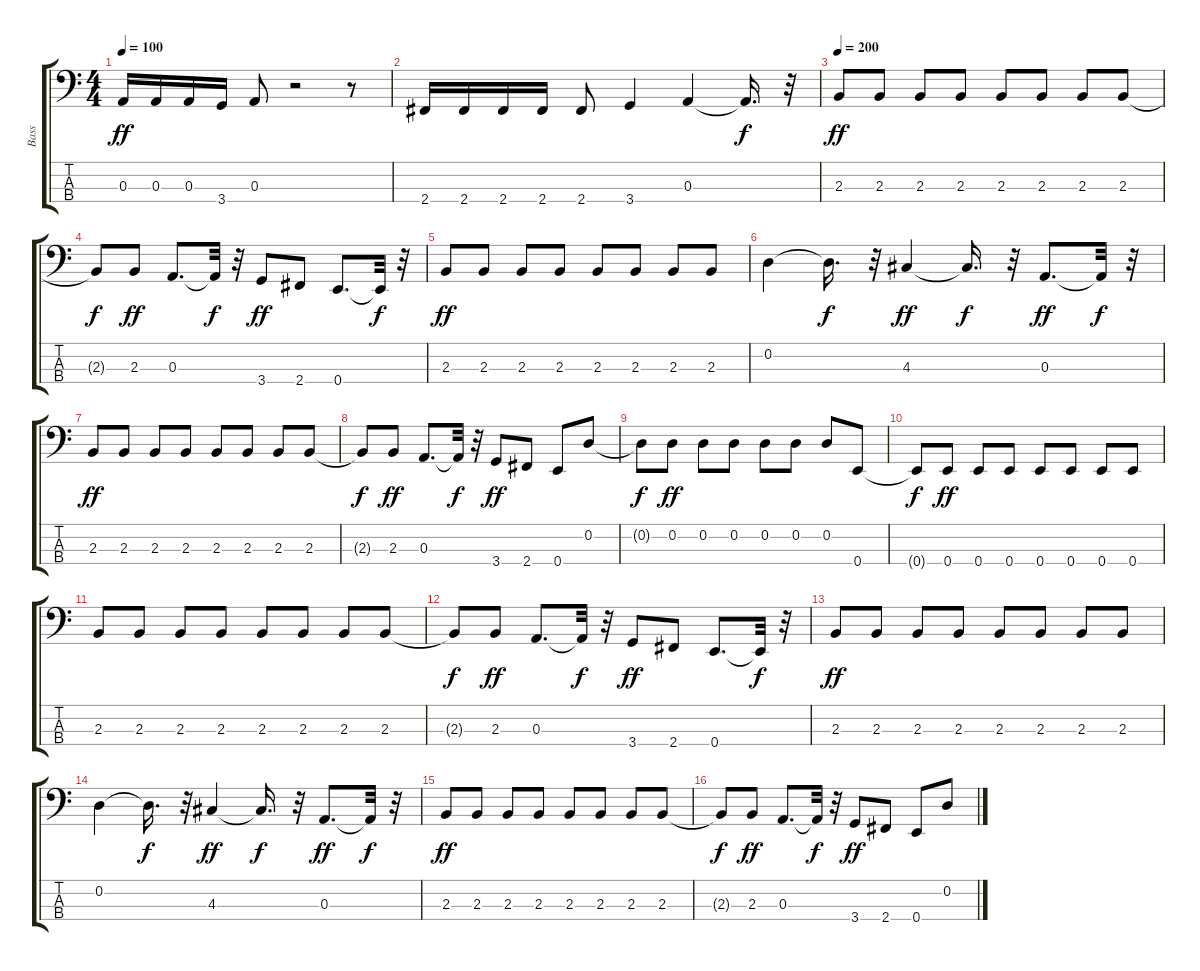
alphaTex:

\track ("Bass" "Bass") {instrument electricbassfinger}
\staff {score tabs}
\tuning (G2 D2 A1 E1) {hide}
\ts (4 4)
\tempo 100
\clef f4
\ks c
0.3.16{dy ff} 0.3.16 0.3.16 3.4.16 0.3.8 r.2 r.8 |
2.4.16 2.4.16 2.4.16 2.4.16 2.4.8 3.4.4 0.3.4 0.3{t}.16{d dy f} r.32 |
\tempo 200
2.3.8{dy ff} 2.3.8 2.3.8 2.3.8 2.3.8 2.3.8 2.3.8 2.3.8 |
2.3{t}.8{dy f} 2.3.8{dy ff} 0.3.8{d} 0.3{t}.32{dy f} r.32 3.4.8{dy ff} 2.4.8 0.4.8{d} 0.4{t}.32{dy f} r.32 |
2.3.8{dy ff} 2.3.8 2.3.8 2.3.8 2.3.8 2.3.8 2.3.8 2.3.8 |
0.2.4 0.2{t}.16{d dy f} r.32 4.3.4{dy ff} 4.3{t}.16{d dy f} r.32 0.3.8{d dy ff} 0.3{t}.32{dy f} r.32 |
2.3.8{dy ff} 2.3.8 2.3.8 2.3.8 2.3.8 2.3.8 2.3.8 2.3.8 |
2.3{t}.8{dy f} 2.3.8{dy ff} 0.3.8{d} 0.3{t}.32{dy f} r.32 3.4.8{dy ff} 2.4.8 0.4.8 0.2.8 |
0.2{t}.8{dy f} 0.2.8{dy ff} 0.2.8 0.2.8 0.2.8 0.2.8 0.2.8 0.4.8 |
0.4{t}.8{dy f} 0.4.8{dy ff} 0.4.8 0.4.8 0.4.8 0.4.8 0.4.8 0.4.8 |
2.3.8 2.3.8 2.3.8 2.3.8 2.3.8 2.3.8 2.3.8 2.3.8 |
2.3{t}.8{dy f} 2.3.8{dy ff} 0.3.8{d} 0.3{t}.32{dy f} r.32 3.4.8{dy ff} 2.4.8 0.4.8{d} 0.4{t}.32{dy f} r.32 |
2.3.8{dy ff} 2.3.8 2.3.8 2.3.8 2.3.8 2.3.8 2.3.8 2.3.8 |
0.2.4 0.2{t}.16{d dy f} r.32 4.3.4{dy ff} 4.3{t}.16{d dy f} r.32 0.3.8{d dy ff} 0.3{t}.32{dy f} r.32 |
2.3.8{dy ff} 2.3.8 2.3.8 2.3.8 2.3.8 2.3.8 2.3.8 2.3.8 |
2.3{t}.8{dy f} 2.3.8{dy ff} 0.3.8{d} 0.3{t}.32{dy f} r.32 3.4.8{dy ff} 2.4.8 0.4.8 0.2.8
